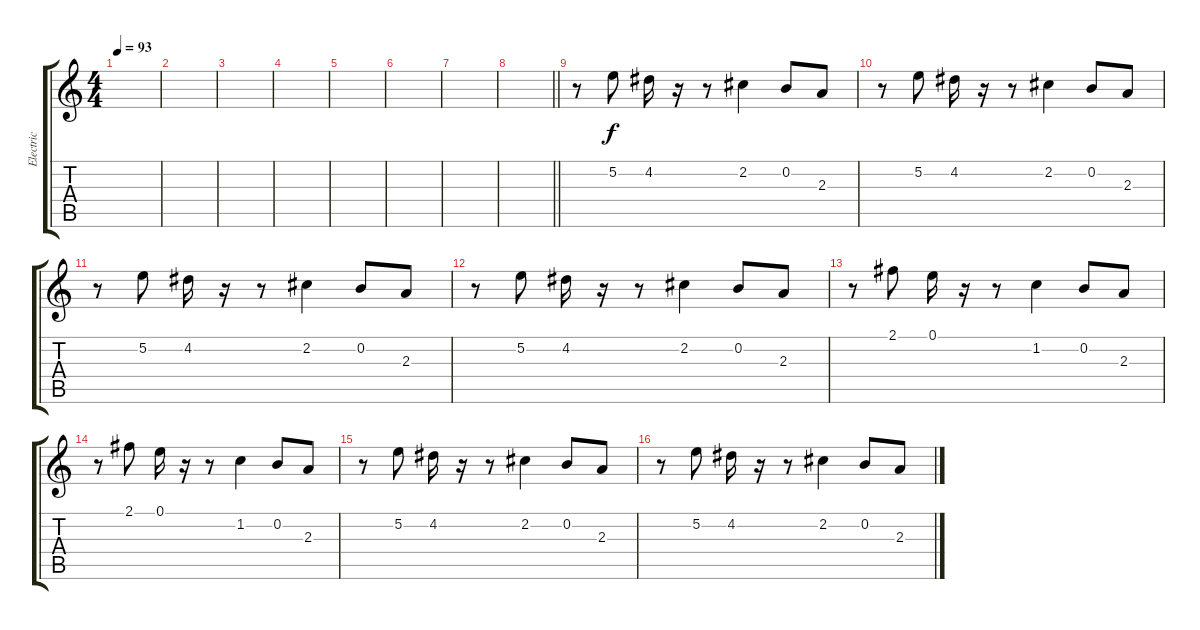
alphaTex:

\track ("Electric" "Electric") {instrument overdrivenguitar}
\staff {score tabs}
\tuning (E4 B3 G3 D3 A2 E2) {hide}
\ts (4 4)
\tempo 93
\clef g2
\ks c
|
|
|
|
|
|
|
\barLineRight lightlight
|
r.8 5.2.8 4.2.16 r.16 r.8 2.2.4 0.2.8 2.3.8 |
r.8 5.2.8 4.2.16 r.16 r.8 2.2.4 0.2.8 2.3.8 |
r.8 5.2.8 4.2.16 r.16 r.8 2.2.4 0.2.8 2.3.8 |
r.8 5.2.8 4.2.16 r.16 r.8 2.2.4 0.2.8 2.3.8 |
r.8 2.1.8 0.1.16 r.16 r.8 1.2.4 0.2.8 2.3.8 |
r.8 2.1.8 0.1.16 r.16 r.8 1.2.4 0.2.8 2.3.8 |
r.8 5.2.8 4.2.16 r.16 r.8 2.2.4 0.2.8 2.3.8 |
r.8 5.2.8 4.2.16 r.16 r.8 2.2.4 0.2.8 2.3.8
